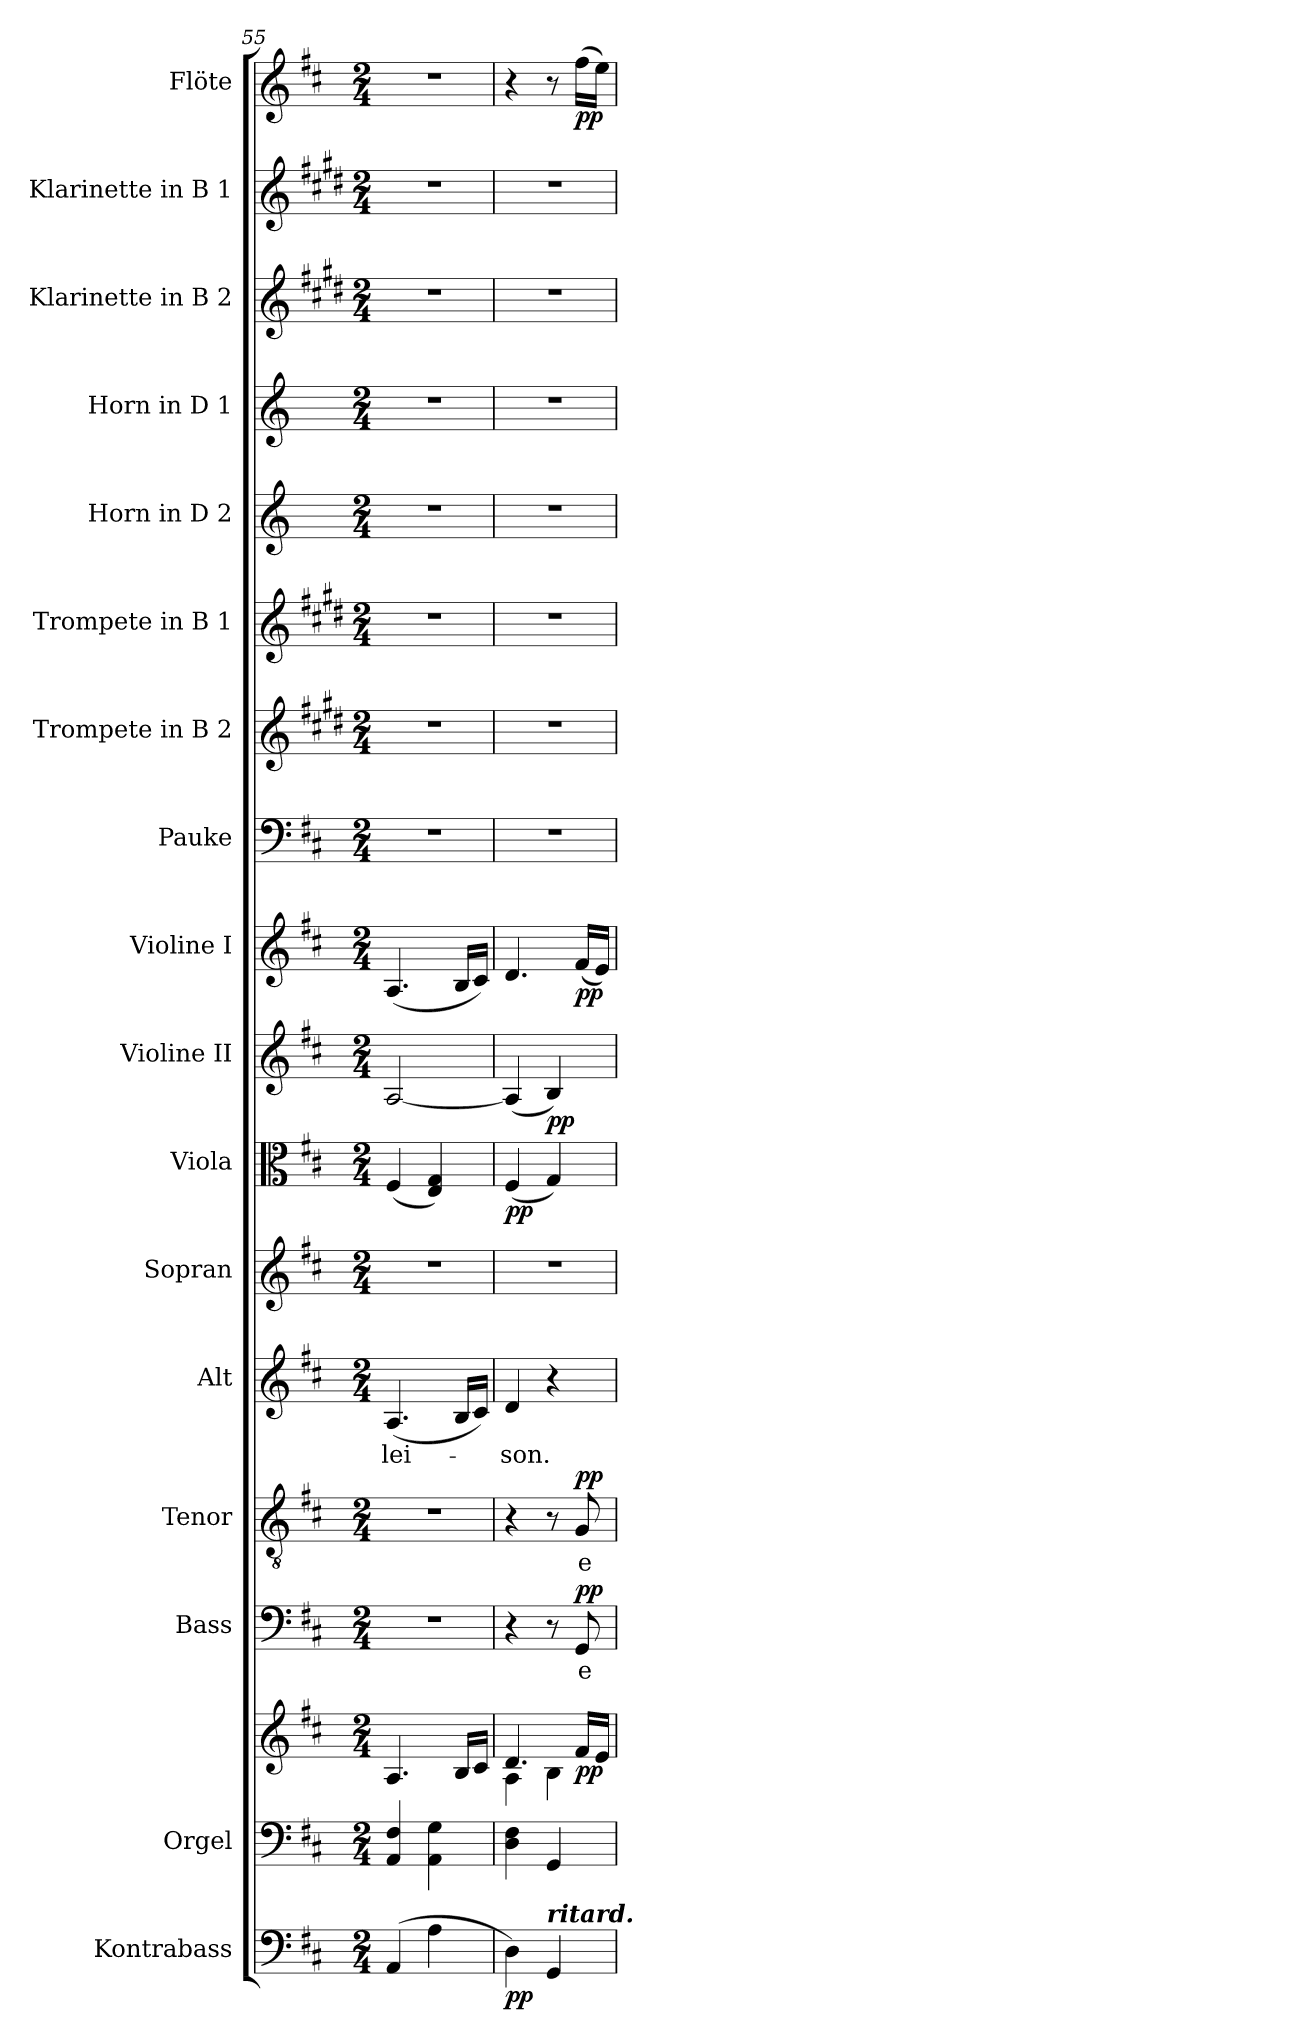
**kern	**dynam	**kern	**kern	**dynam	**kern	**text	**dynam	**kern	**text	**dynam	**kern	**text	**kern	**kern	**dynam	**kern	**dynam	**kern	**dynam	**kern	**kern	**kern	**kern	**kern	**kern	**kern	**kern	**dynam
*part17	*part17	*part16	*part16	*part16	*part15	*part15	*part15	*part14	*part14	*part14	*part13	*part13	*part12	*part11	*part11	*part10	*part10	*part9	*part9	*part8	*part7	*part6	*part5	*part4	*part3	*part2	*part1	*part1
*staff18	*staff18	*staff17	*staff16	*staff16/17	*staff15	*staff15	*staff15	*staff14	*staff14	*staff14	*staff13	*staff13	*staff12	*staff11	*staff11	*staff10	*staff10	*staff9	*staff9	*staff8	*staff7	*staff6	*staff5	*staff4	*staff3	*staff2	*staff1	*staff1
*I"Kontrabass	*	*I"Orgel	*	*	*I"Bass	*	*	*I"Tenor	*	*	*I"Alt	*	*I"Sopran	*I"Viola	*	*I"Violine II	*	*I"Violine I	*	*I"Pauke	*I"Trompete in B 2	*I"Trompete in B 1	*I"Horn in D 2	*I"Horn in D 1	*I"Klarinette in B 2	*I"Klarinette in B 1	*I"Flöte	*
*I'Kb.	*	*I'Org.	*	*	*I'B	*	*	*I'T	*	*	*I'A	*	*I'S	*I'Vla.	*	*I'Vl. II	*	*I'Vl. I	*	*I'Pk.	*I'Trp. 2	*I'Trp. 1	*I'Hrn. 2	*I'Hrn. 1	*I'Kl. 2	*I'Kl. 1	*I'Fl.	*
*clefF4	*	*clefF4	*clefG2	*	*clefF4	*	*	*clefGv2	*	*	*clefG2	*	*clefG2	*clefC3	*	*clefG2	*	*clefG2	*	*clefF4	*clefG2	*clefG2	*clefG2	*clefG2	*clefG2	*clefG2	*clefG2	*
*ITrd7c12	*	*	*	*	*	*	*	*	*	*	*	*	*	*	*	*	*	*	*	*	*ITrd1c2	*ITrd1c2	*ITrd-1c-2	*ITrd-1c-2	*ITrd1c2	*ITrd1c2	*	*
*k[f#c#]	*	*k[f#c#]	*k[f#c#]	*	*k[f#c#]	*	*	*k[f#c#]	*	*	*k[f#c#]	*	*k[f#c#]	*k[f#c#]	*	*k[f#c#]	*	*k[f#c#]	*	*k[f#c#]	*k[f#c#]	*k[f#c#]	*k[f#c#]	*k[f#c#]	*k[f#c#]	*k[f#c#]	*k[f#c#]	*
*D:	*	*D:	*D:	*	*D:	*	*	*D:	*	*	*D:	*	*D:	*D:	*	*D:	*	*D:	*	*D:	*D:	*D:	*D:	*D:	*D:	*D:	*D:	*
*M2/4	*	*M2/4	*M2/4	*	*M2/4	*	*	*M2/4	*	*	*M2/4	*	*M2/4	*M2/4	*	*M2/4	*	*M2/4	*	*M2/4	*M2/4	*M2/4	*M2/4	*M2/4	*M2/4	*M2/4	*M2/4	*
=55	=55	=55	=55	=55	=55	=55	=55	=55	=55	=55	=55	=55	=55	=55	=55	=55	=55	=55	=55	=55	=55	=55	=55	=55	=55	=55	=55	=55
!	!	!	!	!	!	!	!	!	!	!	!	!LO:LY:b	!	!	!	!	!	!	!	!	!	!	!	!	!	!	!	!
(4AAA/	.	4AA/ 4F#/	4.A/	.	2r	.	.	2r	.	.	(4.A/	-lei-	2r	(<4F#/	.	[2A/	.	(<4.A/	.	2r	2r	2r	2r	2r	2r	2r	2r	.
4AA\	.	4AA\ 4G\	.	.	.	.	.	.	.	.	.	.	.	4E/ 4G/)	.	.	.	.	.	.	.	.	.	.	.	.	.	.
.	.	.	16B/LL	.	.	.	.	.	.	.	16B/LL	.	.	.	.	.	.	16B/LL	.	.	.	.	.	.	.	.	.	.
.	.	.	16c#/JJ	.	.	.	.	.	.	.	16c#/JJ)	.	.	.	.	.	.	16c#/JJ)	.	.	.	.	.	.	.	.	.	.
=56	=56	=56	=56	=56	=56	=56	=56	=56	=56	=56	=56	=56	=56	=56	=56	=56	=56	=56	=56	=56	=56	=56	=56	=56	=56	=56	=56	=56
*	*	*	*^	*	*	*	*	*	*	*	*	*	*	*	*	*	*	*	*	*	*	*	*	*	*	*	*	*
!	!LO:DY:b	!	!	!	!	!	!	!	!	!	!	!	!LO:LY:b	!	!	!LO:DY:b	!	!	!	!	!	!	!	!	!	!	!	!	!
4DD\)	pp	4D\ 4F#\	4.d/	4A\	.	4r	.	.	4r	.	.	4d/	-son.	2r	(<4F#/	pp	(<4A/]	.	4.d/	.	2r	2r	2r	2r	2r	2r	2r	4r	.
!LO:TX:a:Bi:t=ritard.	!	!	!	!	!	!	!	!	!	!	!	!	!	!	!	!	!	!	!	!	!	!	!	!	!	!	!	!	!
!	!	!	!	!	!	!	!	!	!	!	!	!	!	!	!	!	!	!LO:DY:b	!	!	!	!	!	!	!	!	!	!	!
4GGG/	.	4GG/	.	4B\	.	8r	.	.	8r	.	.	4r	.	.	4G/)	.	4B/)	pp	.	.	.	.	.	.	.	.	.	8r	.
!	!	!	!	!	!LO:DY:b	!	!LO:LY:b	!LO:DY:a	!	!LO:LY:b	!LO:DY:a	!	!	!	!	!	!	!	!	!LO:DY:b	!	!	!	!	!	!	!	!	!LO:DY:b
.	.	.	16f#/LL	.	pp	8GG/	e-	pp	8G/	e-	pp	.	.	.	.	.	.	.	(<16f#/LL	pp	.	.	.	.	.	.	.	(>16ff#\LL	pp
.	.	.	16e/JJ	.	.	.	.	.	.	.	.	.	.	.	.	.	.	.	16e/JJ)	.	.	.	.	.	.	.	.	16ee\JJ)	.
*	*	*	*v	*v	*	*	*	*	*	*	*	*	*	*	*	*	*	*	*	*	*	*	*	*	*	*	*	*	*
=	=	=	=	=	=	=	=	=	=	=	=	=	=	=	=	=	=	=	=	=	=	=	=	=	=	=	=	=
*-	*-	*-	*-	*-	*-	*-	*-	*-	*-	*-	*-	*-	*-	*-	*-	*-	*-	*-	*-	*-	*-	*-	*-	*-	*-	*-	*-	*-
